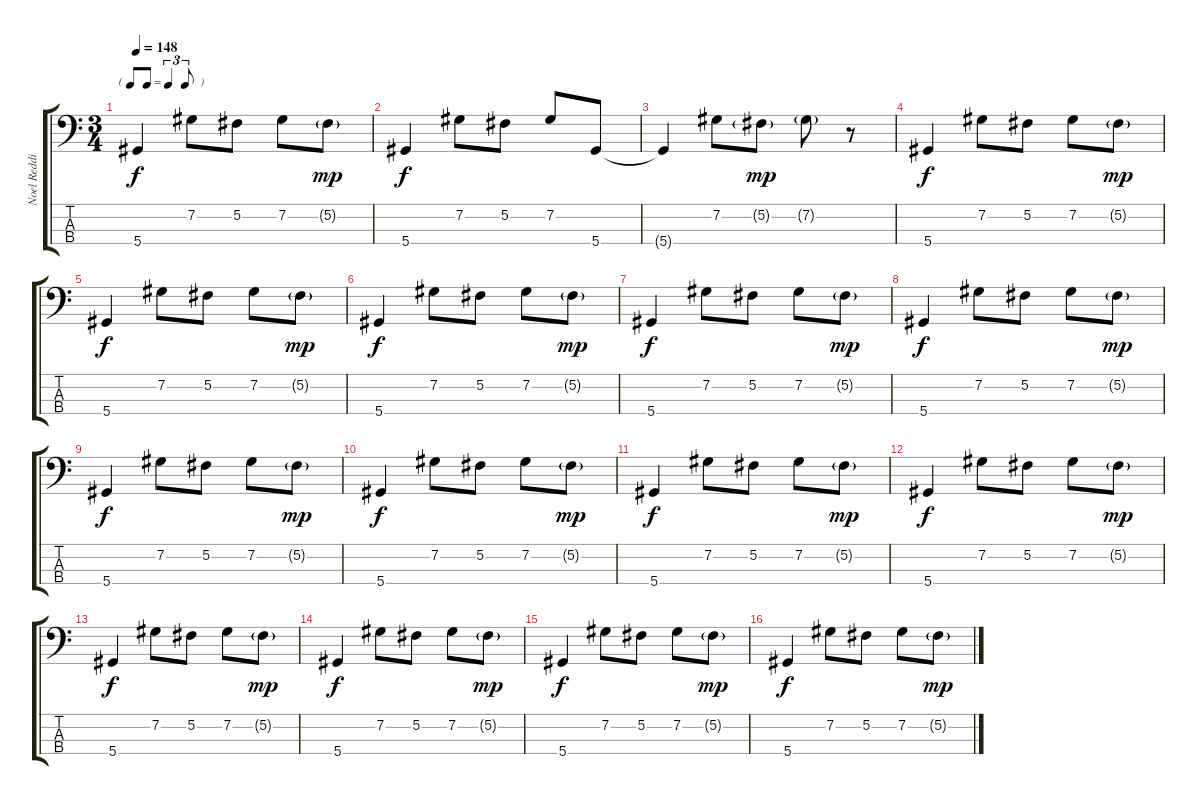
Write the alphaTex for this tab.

\track ("Noel Redding" "Noel Reddi") {instrument electricbassfinger}
\staff {score tabs}
\tuning (Gb2 Db2 Ab1 Eb1) {hide}
\ts (3 4)
\tf triplet8th
\tempo 148
\clef f4
\ks c
5.4.4{dy f} 7.2.8 5.2.8 7.2.8 5.2{g}.8{dy mp} |
5.4.4{dy f} 7.2.8 5.2.8 7.2.8 5.4.8 |
5.4{t}.4 7.2.8 5.2{g}.8{dy mp} 7.2{g}.8 r.8 |
5.4.4{dy f} 7.2.8 5.2.8 7.2.8 5.2{g}.8{dy mp} |
5.4.4{dy f} 7.2.8 5.2.8 7.2.8 5.2{g}.8{dy mp} |
5.4.4{dy f} 7.2.8 5.2.8 7.2.8 5.2{g}.8{dy mp} |
5.4.4{dy f} 7.2.8 5.2.8 7.2.8 5.2{g}.8{dy mp} |
5.4.4{dy f} 7.2.8 5.2.8 7.2.8 5.2{g}.8{dy mp} |
5.4.4{dy f} 7.2.8 5.2.8 7.2.8 5.2{g}.8{dy mp} |
5.4.4{dy f} 7.2.8 5.2.8 7.2.8 5.2{g}.8{dy mp} |
5.4.4{dy f} 7.2.8 5.2.8 7.2.8 5.2{g}.8{dy mp} |
5.4.4{dy f} 7.2.8 5.2.8 7.2.8 5.2{g}.8{dy mp} |
5.4.4{dy f} 7.2.8 5.2.8 7.2.8 5.2{g}.8{dy mp} |
5.4.4{dy f} 7.2.8 5.2.8 7.2.8 5.2{g}.8{dy mp} |
5.4.4{dy f} 7.2.8 5.2.8 7.2.8 5.2{g}.8{dy mp} |
5.4.4{dy f} 7.2.8 5.2.8 7.2.8 5.2{g}.8{dy mp}
